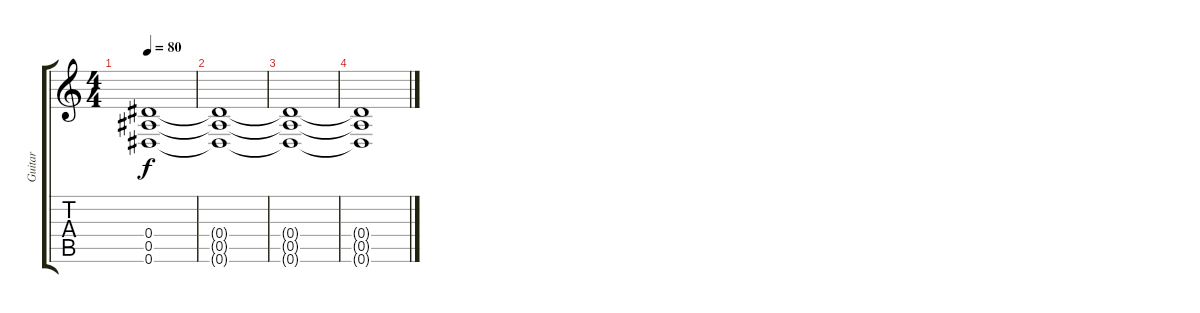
\track ("Guitar" "Guitar") {instrument distortionguitar}
\staff {score tabs}
\tuning (F4 C4 Ab3 Eb3 Bb2 Eb2) {hide}
\ts (4 4)
\tempo 80
\clef g2
\ks c
(0.4 0.5 0.6).1{dy f} |
(0.4{t} 0.5{t} 0.6{t}).1 |
(0.4{t} 0.5{t} 0.6{t}).1 |
(0.4{t} 0.5{t} 0.6{t}).1
